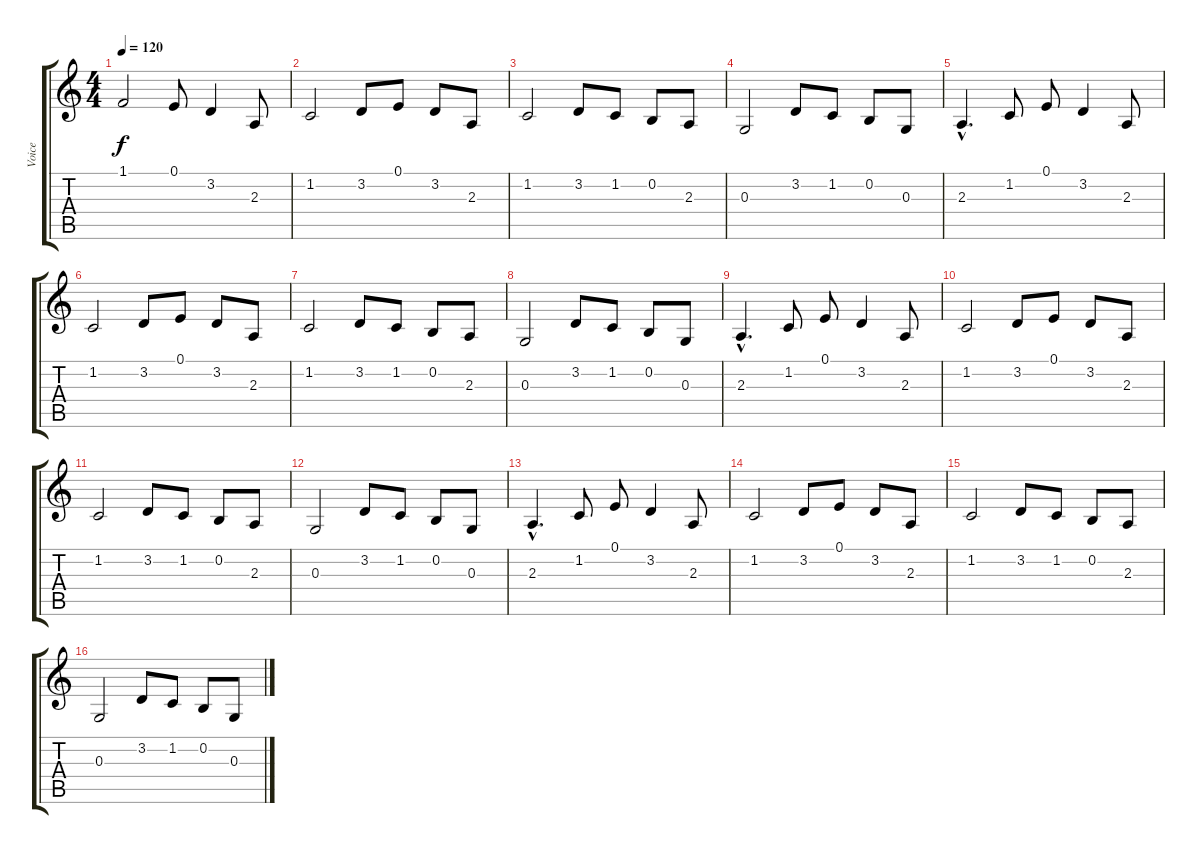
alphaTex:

\track ("Voice" "Voice") {instrument trumpet}
\staff {score tabs}
\tuning (E4 B3 G3 D3 A2 E2) {hide}
\ts (4 4)
\tempo 120
\clef g2
\ks c
1.1.2{dy f} 0.1.8 3.2.4 2.3.8 |
1.2.2 3.2.8 0.1.8 3.2.8 2.3.8 |
1.2.2 3.2.8 1.2.8 0.2.8 2.3.8 |
0.3.2 3.2.8 1.2.8 0.2.8 0.3.8 |
2.3{hac}.4{d} 1.2.8 0.1.8 3.2.4 2.3.8 |
1.2.2 3.2.8 0.1.8 3.2.8 2.3.8 |
1.2.2 3.2.8 1.2.8 0.2.8 2.3.8 |
0.3.2 3.2.8 1.2.8 0.2.8 0.3.8 |
2.3{hac}.4{d} 1.2.8 0.1.8 3.2.4 2.3.8 |
1.2.2 3.2.8 0.1.8 3.2.8 2.3.8 |
1.2.2 3.2.8 1.2.8 0.2.8 2.3.8 |
0.3.2 3.2.8 1.2.8 0.2.8 0.3.8 |
2.3{hac}.4{d} 1.2.8 0.1.8 3.2.4 2.3.8 |
1.2.2 3.2.8 0.1.8 3.2.8 2.3.8 |
1.2.2 3.2.8 1.2.8 0.2.8 2.3.8 |
0.3.2 3.2.8 1.2.8 0.2.8 0.3.8
